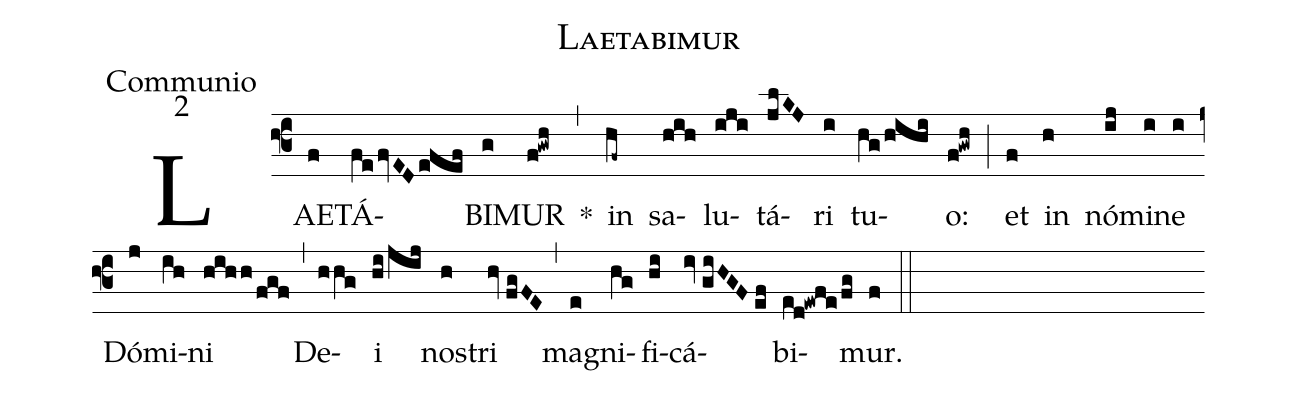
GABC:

name:Laetabimur;
office-part:Communio;
mode:2;
%%
(f3) LAE(f)TÁ(fefvEDefef)BI(g)MUR(f!gwh) *(,) in(hf~) sa(hih)lu(iji)tá(jlKJ)ri(i) tu(hg/hihi)o:(f!gwh) (;) et(f) in(h) nó(ij)mi(i)ne(i) Dó(j)mi(ih)ni(hihh/fgf) (,) De(hhg)i(hi/jij) nos(h)tri(hv//fgFE) (,) ma(e)gni(hg)fi(hi)cá(iv//giHGF//ef)bi(ed!ewfe/fg)mur.(f) (::)
